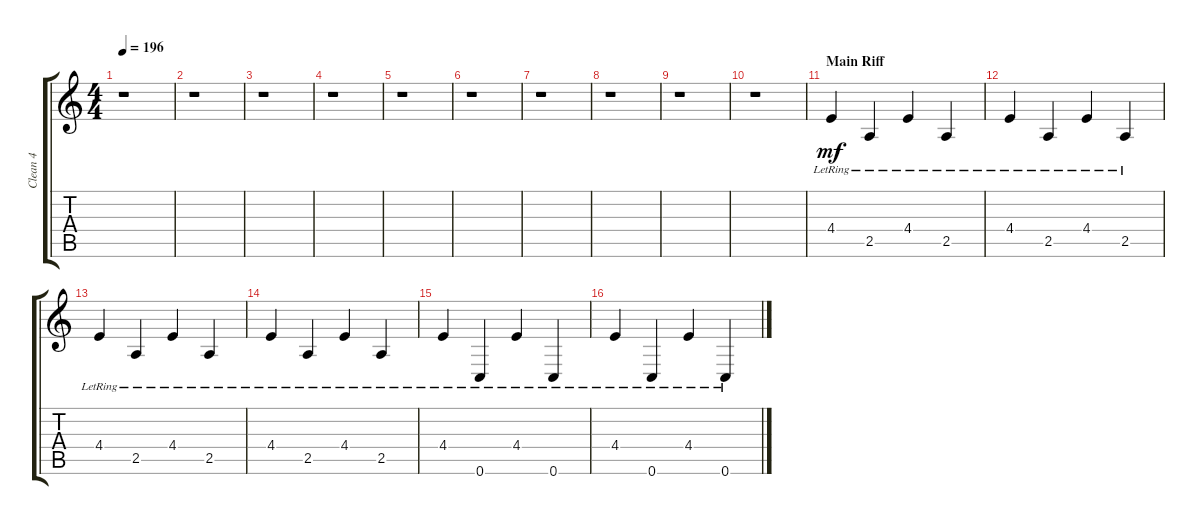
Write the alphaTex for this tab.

\track ("Clean 4" "Clean 4") {instrument electricguitarclean}
\staff {score tabs}
\tuning (D4 A3 F3 C3 G2 C2) {hide}
\ts (4 4)
\tempo 196
\clef g2
\ks aminor
r.1{dy mf} |
r.1 |
r.1 |
r.1 |
r.1 |
r.1 |
r.1 |
r.1 |
r.1 |
r.1 |
\section ("" "Main Riff")
4.4{lr}.4 2.5{lr}.4 4.4{lr}.4 2.5{lr}.4 |
4.4{lr}.4 2.5{lr}.4 4.4{lr}.4 2.5{lr}.4 |
4.4{lr}.4 2.5{lr}.4 4.4{lr}.4 2.5{lr}.4 |
4.4{lr}.4 2.5{lr}.4 4.4{lr}.4 2.5{lr}.4 |
4.4{lr}.4 0.6{lr}.4 4.4{lr}.4 0.6{lr}.4 |
4.4{lr}.4 0.6{lr}.4 4.4{lr}.4 0.6{lr}.4
